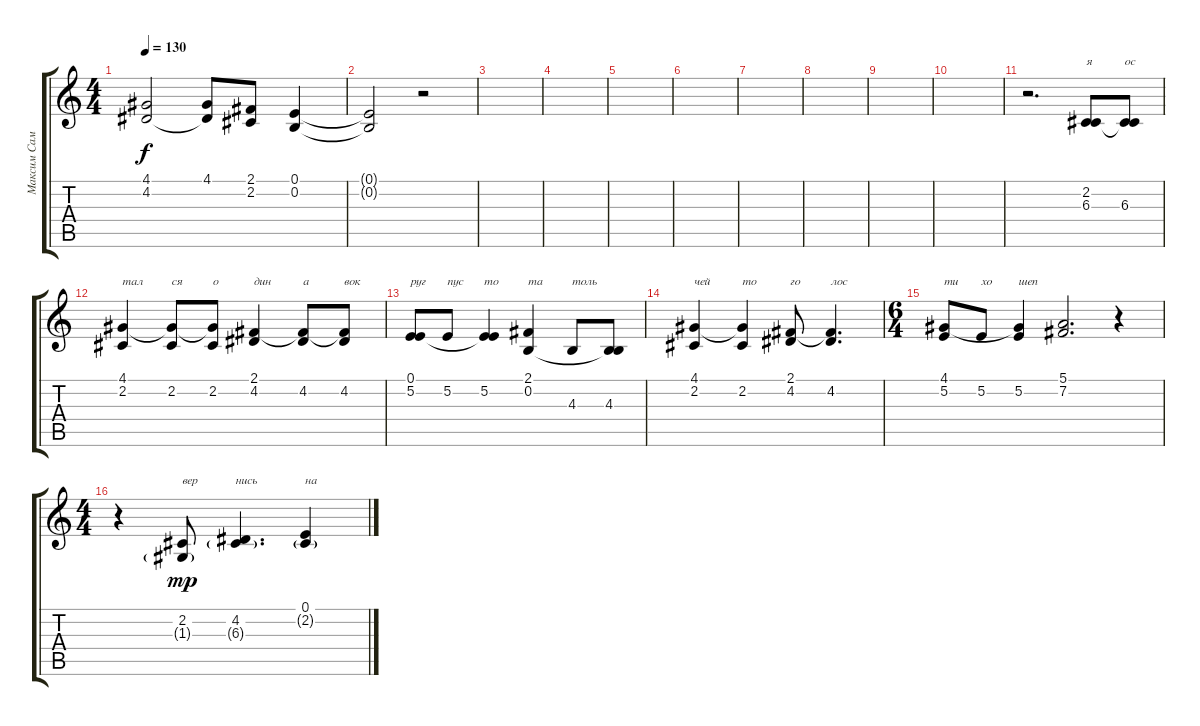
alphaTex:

\track ("Максим Самосват" "Максим Сам") {instrument bassoon}
\staff {score tabs}
\tuning (E4 B3 G3 D3 A2 E2) {hide}
\ts (4 4)
\tempo 130
\clef g2
\ks c
(4.1{t} 4.2{t}).2{dy f} (4.1 4.2{t}).8 (2.1 2.2).8 (0.1 0.2).4 |
(0.1{t} 0.2{t}).2 r.2 |
|
|
|
|
|
|
|
|
r.2{d} (2.2 6.3).8{txt "я"} (2.2{t} 6.3).8{txt "ос"} |
(4.1 2.2).4{txt "тал"} (4.1{t} 2.2).8{txt "ся"} (4.1{t} 2.2).8{txt "о"} (2.1 4.2).4{txt "дин"} (2.1{t} 4.2).8{txt "а"} (2.1{t} 4.2).8{txt "вок"} |
(0.1 5.2).8{txt "руг"} 5.2.8{txt "пус"} (0.1{t} 5.2).4{txt "то"} (2.1 0.2).4{txt "та"} 4.3.8{txt "толь"} (0.2{t} 4.3).8 |
(4.1 2.2).4{txt "чей"} (4.1{t} 2.2).4{txt "то"} (2.1 4.2).8{txt "го"} (2.1{t} 4.2).4{d txt "лос"} |
\ts (6 4)
(4.1 5.2).8{txt "ти"} 5.2.8{txt "хо"} (4.1{t} 5.2).4{txt "шеп"} (5.1 7.2).2{d} r.4 |
\ts (4 4)
r.4 (2.2 1.3{g}).8{txt "вер" dy mp} (4.2 6.3{g}).4{d txt "нись"} (0.1 2.2{g}).4{txt "на"}
